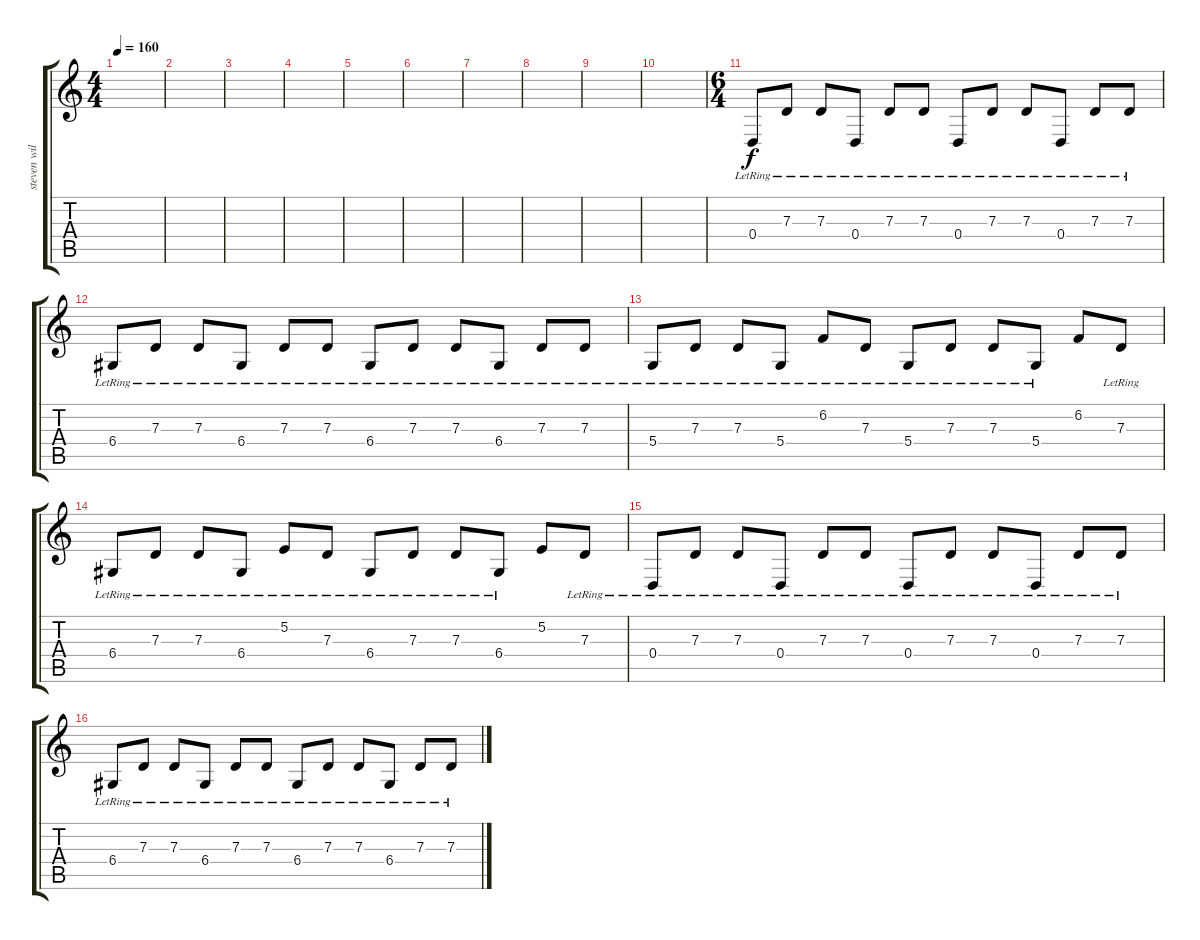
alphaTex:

\track ("steven wilson ( guitar 2 )" "steven wil") {instrument stringensemble1}
\staff {score tabs}
\tuning (E4 B3 G3 D3 A2 D2) {hide}
\ts (4 4)
\tempo 160
\clef g2
\ks c
|
|
|
|
|
|
|
|
|
|
\ts (6 4)
0.4{lr}.8{volume 9 instrument electricguitarjazz} 7.3{lr}.8 7.3{lr}.8 0.4{lr}.8 7.3{lr}.8 7.3{lr}.8 0.4{lr}.8 7.3{lr}.8 7.3{lr}.8 0.4{lr}.8 7.3{lr}.8 7.3{lr}.8 |
6.4{lr}.8 7.3{lr}.8 7.3{lr}.8 6.4{lr}.8 7.3{lr}.8 7.3{lr}.8 6.4{lr}.8 7.3{lr}.8 7.3{lr}.8 6.4{lr}.8 7.3{lr}.8 7.3{lr}.8 |
5.4{lr}.8 7.3{lr}.8 7.3{lr}.8 5.4{lr}.8 6.2{lr}.8 7.3{lr}.8 5.4{lr}.8 7.3{lr}.8 7.3{lr}.8 5.4{lr}.8 6.2.8 7.3{lr}.8 |
6.4{lr}.8 7.3{lr}.8 7.3{lr}.8 6.4{lr}.8 5.2{lr}.8 7.3{lr}.8 6.4{lr}.8 7.3{lr}.8 7.3{lr}.8 6.4{lr}.8 5.2.8 7.3{lr}.8 |
0.4{lr}.8 7.3{lr}.8 7.3{lr}.8 0.4{lr}.8 7.3{lr}.8 7.3{lr}.8 0.4{lr}.8 7.3{lr}.8 7.3{lr}.8 0.4{lr}.8 7.3{lr}.8 7.3{lr}.8 |
6.4{lr}.8 7.3{lr}.8 7.3{lr}.8 6.4{lr}.8 7.3{lr}.8 7.3{lr}.8 6.4{lr}.8 7.3{lr}.8 7.3{lr}.8 6.4{lr}.8 7.3{lr}.8 7.3{lr}.8
